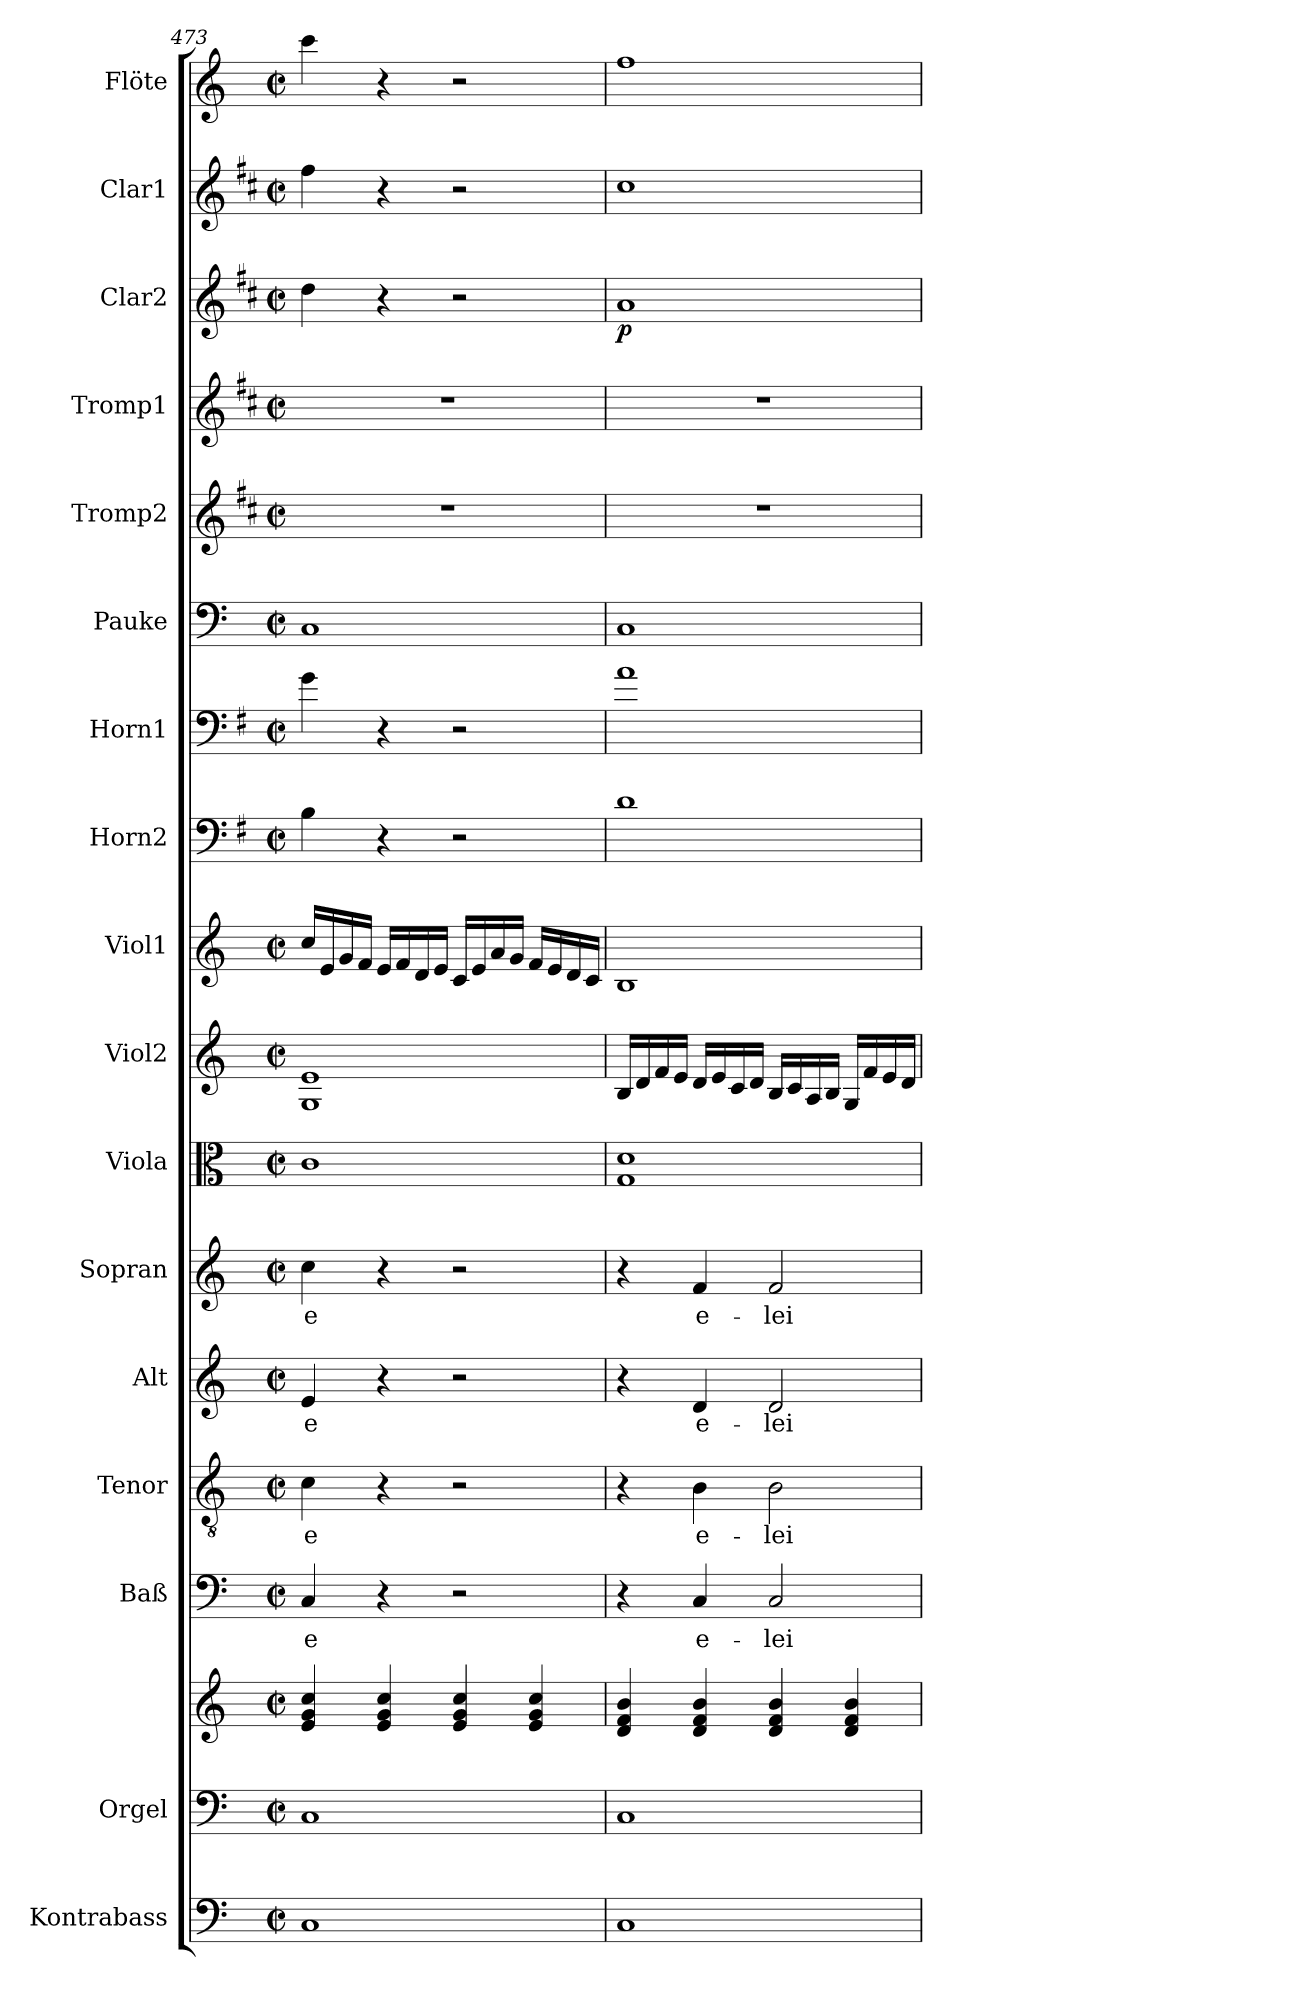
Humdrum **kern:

**kern	**kern	**kern	**kern	**text	**kern	**text	**kern	**text	**kern	**text	**kern	**kern	**kern	**kern	**kern	**kern	**kern	**kern	**kern	**dynam	**kern	**kern
*part17	*part16	*part16	*part15	*part15	*part14	*part14	*part13	*part13	*part12	*part12	*part11	*part10	*part9	*part8	*part7	*part6	*part5	*part4	*part3	*part3	*part2	*part1
*staff18	*staff17	*staff16	*staff15	*staff15	*staff14	*staff14	*staff13	*staff13	*staff12	*staff12	*staff11	*staff10	*staff9	*staff8	*staff7	*staff6	*staff5	*staff4	*staff3	*staff3	*staff2	*staff1
*I"Kontrabass	*I"Orgel	*	*I"Baß	*	*I"Tenor	*	*I"Alt	*	*I"Sopran	*	*I"Viola	*I"Viol2	*I"Viol1	*I"Horn2	*I"Horn1	*I"Pauke	*I"Tromp2	*I"Tromp1	*I"Clar2	*	*I"Clar1	*I"Flöte
*I'Kb	*	*	*I'B	*	*I'T	*	*I'A	*	*I'S	*	*I'Vla	*I'Vl2	*I'Vl1	*I'Hr2	*I'Hr1	*I'Pk	*I'Tr2	*I'Tr1	*I'Cl2	*	*I'Cl1	*I'Fl
*clefF4	*clefF4	*clefG2	*clefF4	*	*clefGv2	*	*clefG2	*	*clefG2	*	*clefC3	*clefG2	*clefG2	*clefF4	*clefF4	*clefF4	*clefG2	*clefG2	*clefG2	*	*clefG2	*clefG2
*ITrd7c12	*	*	*	*	*	*	*	*	*	*	*	*	*	*ITrd4c7	*ITrd4c7	*	*ITrd1c2	*ITrd1c2	*ITrd1c2	*	*ITrd1c2	*
*k[]	*k[]	*k[]	*k[]	*	*k[]	*	*k[]	*	*k[]	*	*k[]	*k[]	*k[]	*k[]	*k[]	*k[]	*k[]	*k[]	*k[]	*	*k[]	*k[]
*C:	*C:	*C:	*C:	*	*C:	*	*C:	*	*C:	*	*C:	*C:	*C:	*C:	*C:	*C:	*C:	*C:	*C:	*	*C:	*C:
*M2/2	*M2/2	*M2/2	*M2/2	*	*M2/2	*	*M2/2	*	*M2/2	*	*M2/2	*M2/2	*M2/2	*M2/2	*M2/2	*M2/2	*M2/2	*M2/2	*M2/2	*	*M2/2	*M2/2
*met(c|)	*met(c|)	*met(c|)	*met(c|)	*	*met(c|)	*	*met(c|)	*	*met(c|)	*	*met(c|)	*met(c|)	*met(c|)	*met(c|)	*met(c|)	*met(c|)	*met(c|)	*met(c|)	*met(c|)	*	*met(c|)	*met(c|)
=473	=473	=473	=473	=473	=473	=473	=473	=473	=473	=473	=473	=473	=473	=473	=473	=473	=473	=473	=473	=473	=473	=473
!	!	!	!	!LO:LY:b	!	!LO:LY:b	!	!LO:LY:b	!	!LO:LY:b	!	!	!	!	!	!	!	!	!	!	!	!
1CC	1C	4e/ 4g/ 4cc/	4C/	-e	4c\	-e	4e/	-e	4cc\	-e	1c	1G 1e	16cc/LL	4E\	4c\	1C	1r	1r	4cc\	.	4ee\	4ccc\
.	.	.	.	.	.	.	.	.	.	.	.	.	16e/	.	.	.	.	.	.	.	.	.
.	.	.	.	.	.	.	.	.	.	.	.	.	16g/	.	.	.	.	.	.	.	.	.
.	.	.	.	.	.	.	.	.	.	.	.	.	16f/JJ	.	.	.	.	.	.	.	.	.
.	.	4e/ 4g/ 4cc/	4r	.	4r	.	4r	.	4r	.	.	.	16e/LL	4r	4r	.	.	.	4r	.	4r	4r
.	.	.	.	.	.	.	.	.	.	.	.	.	16f/	.	.	.	.	.	.	.	.	.
.	.	.	.	.	.	.	.	.	.	.	.	.	16d/	.	.	.	.	.	.	.	.	.
.	.	.	.	.	.	.	.	.	.	.	.	.	16e/JJ	.	.	.	.	.	.	.	.	.
.	.	4e/ 4g/ 4cc/	2r	.	2r	.	2r	.	2r	.	.	.	16c/LL	2r	2r	.	.	.	2r	.	2r	2r
.	.	.	.	.	.	.	.	.	.	.	.	.	16e/	.	.	.	.	.	.	.	.	.
.	.	.	.	.	.	.	.	.	.	.	.	.	16a/	.	.	.	.	.	.	.	.	.
.	.	.	.	.	.	.	.	.	.	.	.	.	16g/JJ	.	.	.	.	.	.	.	.	.
.	.	4e/ 4g/ 4cc/	.	.	.	.	.	.	.	.	.	.	16f/LL	.	.	.	.	.	.	.	.	.
.	.	.	.	.	.	.	.	.	.	.	.	.	16e/	.	.	.	.	.	.	.	.	.
.	.	.	.	.	.	.	.	.	.	.	.	.	16d/	.	.	.	.	.	.	.	.	.
.	.	.	.	.	.	.	.	.	.	.	.	.	16c/JJ	.	.	.	.	.	.	.	.	.
!!LO:PB:g=z
=474	=474	=474	=474	=474	=474	=474	=474	=474	=474	=474	=474	=474	=474	=474	=474	=474	=474	=474	=474	=474	=474	=474
!	!	!	!	!	!	!	!	!	!	!	!	!	!	!	!	!	!	!	!	!LO:DY:b	!	!
1CC	1C	4d/ 4f/ 4b/	4r	.	4r	.	4r	.	4r	.	1G 1d	16B/LL	1B	1G	1d	1C	1r	1r	1g	p	1b	1ff
.	.	.	.	.	.	.	.	.	.	.	.	16d/	.	.	.	.	.	.	.	.	.	.
.	.	.	.	.	.	.	.	.	.	.	.	16f/	.	.	.	.	.	.	.	.	.	.
.	.	.	.	.	.	.	.	.	.	.	.	16e/JJ	.	.	.	.	.	.	.	.	.	.
!	!	!	!	!LO:LY:b	!	!LO:LY:b	!	!LO:LY:b	!	!LO:LY:b	!	!	!	!	!	!	!	!	!	!	!	!
.	.	4d/ 4f/ 4b/	4C/	e-	4B\	e-	4d/	e-	4f/	e-	.	16d/LL	.	.	.	.	.	.	.	.	.	.
.	.	.	.	.	.	.	.	.	.	.	.	16e/	.	.	.	.	.	.	.	.	.	.
.	.	.	.	.	.	.	.	.	.	.	.	16c/	.	.	.	.	.	.	.	.	.	.
.	.	.	.	.	.	.	.	.	.	.	.	16d/JJ	.	.	.	.	.	.	.	.	.	.
!	!	!	!	!LO:LY:b	!	!LO:LY:b	!	!LO:LY:b	!	!LO:LY:b	!	!	!	!	!	!	!	!	!	!	!	!
.	.	4d/ 4f/ 4b/	2C/	-lei-	2B\	-lei-	2d/	-lei-	2f/	-lei-	.	16B/LL	.	.	.	.	.	.	.	.	.	.
.	.	.	.	.	.	.	.	.	.	.	.	16c/	.	.	.	.	.	.	.	.	.	.
.	.	.	.	.	.	.	.	.	.	.	.	16A/	.	.	.	.	.	.	.	.	.	.
.	.	.	.	.	.	.	.	.	.	.	.	16B/JJ	.	.	.	.	.	.	.	.	.	.
.	.	4d/ 4f/ 4b/	.	.	.	.	.	.	.	.	.	16G/LL	.	.	.	.	.	.	.	.	.	.
.	.	.	.	.	.	.	.	.	.	.	.	16f/	.	.	.	.	.	.	.	.	.	.
.	.	.	.	.	.	.	.	.	.	.	.	16e/	.	.	.	.	.	.	.	.	.	.
.	.	.	.	.	.	.	.	.	.	.	.	16d/JJ	.	.	.	.	.	.	.	.	.	.
=	=	=	=	=	=	=	=	=	=	=	=	=	=	=	=	=	=	=	=	=	=	=
*-	*-	*-	*-	*-	*-	*-	*-	*-	*-	*-	*-	*-	*-	*-	*-	*-	*-	*-	*-	*-	*-	*-
